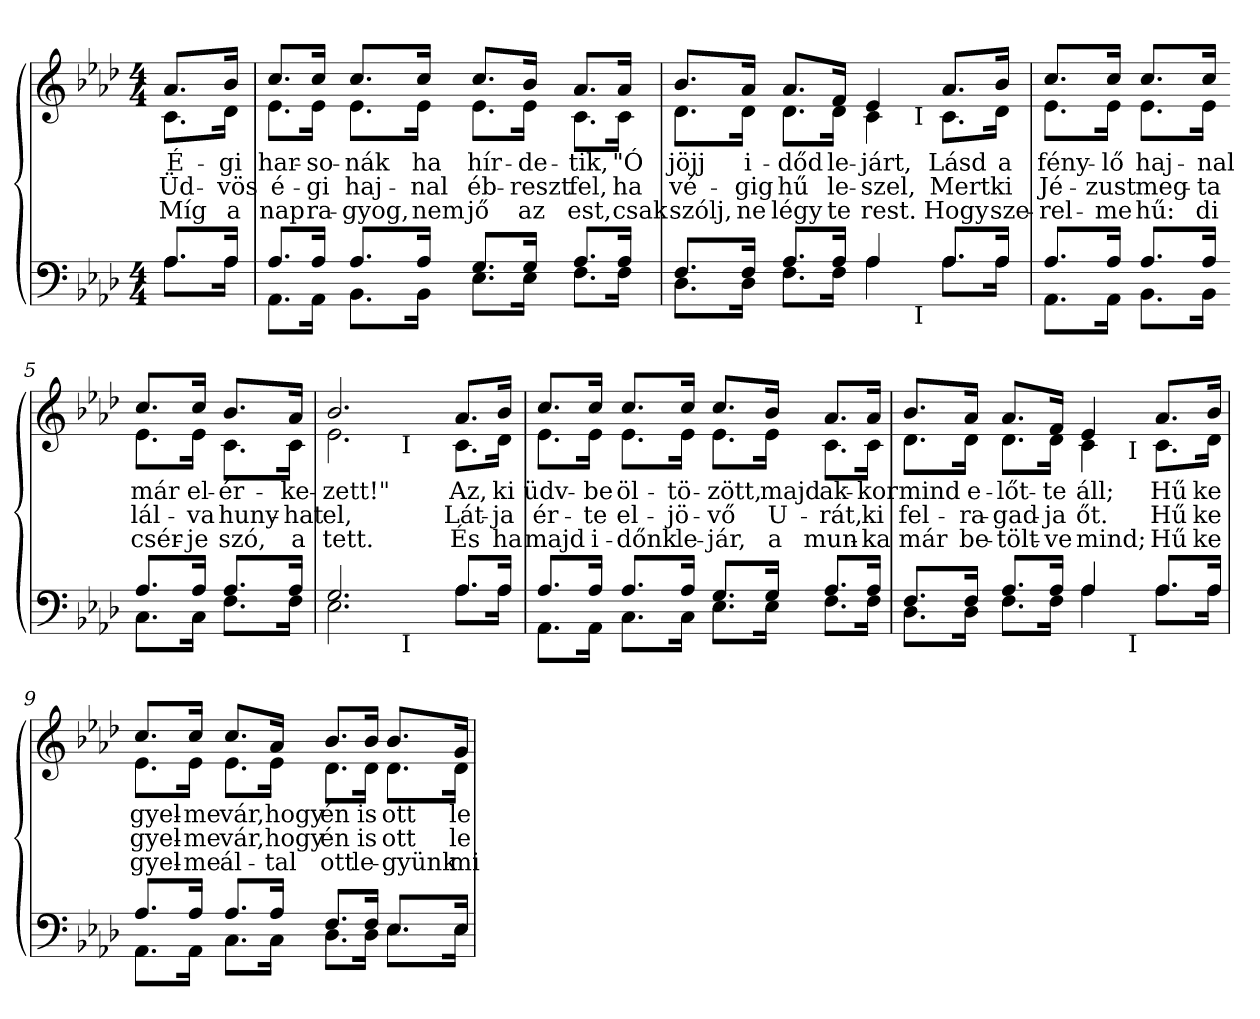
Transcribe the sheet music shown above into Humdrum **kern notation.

**kern	**kern	**text	**text	**text
*part2	*part1	*part1	*part1	*part1
*staff2	*staff1	*staff1	*staff1	*staff1
*clefF4	*clefG2	*	*	*
*k[b-e-a-d-]	*k[b-e-a-d-]	*	*	*
*f:	*f:	*	*	*
*M4/4	*M4/4	*	*	*
=1	=1	=1	=1	=1
*^	*	*	*	*
!	!	!LO:TX:a:B:t=Allegretto	!	!	!
!	!	!	!LO:LY:b	!LO:LY:b	!LO:LY:b
*	*	*^	*	*	*
8.A-/L	8.A-\L	8.a-/L	8.c\L	É-	Üd-	Míg
!	!	!	!	!LO:LY:b	!LO:LY:b	!LO:LY:b
16A-/Jk	16A-\Jk	16b-/Jk	16d-\Jk	-gi	-vös	a
=2	=2	=2	=2	=2	=2	=2
!	!	!	!	!LO:LY:b	!LO:LY:b	!LO:LY:b
8.A-/L	8.AA-\L	8.cc/L	8.e-\L	har-	é-	nap
!	!	!	!	!LO:LY:b	!LO:LY:b	!LO:LY:b
16A-/Jk	16AA-\Jk	16cc/Jk	16e-\Jk	-so-	-gi	ra-
!	!	!	!	!LO:LY:b	!LO:LY:b	!LO:LY:b
8.A-/L	8.BB-\L	8.cc/L	8.e-\L	-nák	haj-	-gyog,
!	!	!	!	!LO:LY:b	!LO:LY:b	!LO:LY:b
16A-/Jk	16BB-\Jk	16cc/Jk	16e-\Jk	ha	-nal	nem
!	!	!	!	!LO:LY:b	!LO:LY:b	!LO:LY:b
8.G/L	8.E-\L	8.cc/L	8.e-\L	hír-	éb-	jő
!	!	!	!	!LO:LY:b	!LO:LY:b	!LO:LY:b
16G/Jk	16E-\Jk	16b-/Jk	16e-\Jk	-de-	-reszt	az
!	!	!	!	!LO:LY:b	!LO:LY:b	!LO:LY:b
8.A-/L	8.F\L	8.a-/L	8.c\L	-tik,	fel,	est,
!	!	!	!	!LO:LY:b	!LO:LY:b	!LO:LY:b
16A-/Jk	16F\Jk	16a-/Jk	16c\Jk	"Ó	ha	csak
*	*	*v	*v	*	*	*
=3	=3	=3	=3	=3	=3
*	*	*^	*	*	*
!	!	!	!	!LO:LY:b	!LO:LY:b	!LO:LY:b
*	*^	*	*^	*	*	*
8.F/L	8.D-\L	2ryy	8.b-/L	8.d-\L	2ryy	jöjj	vé-	szólj,
!	!	!	!	!	!	!LO:LY:b	!LO:LY:b	!LO:LY:b
16F/Jk	16D-\Jk	.	16a-/Jk	16d-\Jk	.	i-	-gig	ne
!	!	!	!	!	!	!LO:LY:b	!LO:LY:b	!LO:LY:b
8.A-/L	8.F\L	.	8.a-/L	8.d-\L	.	-dőd	hű	légy
!	!	!	!	!	!	!LO:LY:b	!LO:LY:b	!LO:LY:b
16A-/Jk	16F\Jk	.	16f/Jk	16d-\Jk	.	le-	le-	te
!	!	!	!	!	!	!LO:LY:b	!LO:LY:b	!LO:LY:b
4A-/	4A-\	8ryy	4e-/	4c\	8ryy	-járt,	-szel,	rest.
.	.	32ryy	.	.	32ryy	.	.	.
!	!	!	!	!	!LO:TX:b:t=I	!	!	!
!	!	!LO:TX:b:t=I	!	!	!	!	!	!
.	.	4ryy	.	.	4ryy	.	.	.
!	!	!	!	!	!	!LO:LY:b	!LO:LY:b	!LO:LY:b
8.A-/L	8.A-\L	.	8.a-/L	8.c\L	.	Lásd	Mert	Hogy
.	.	16.ryy	.	.	16.ryy	.	.	.
!	!	!	!	!	!	!LO:LY:b	!LO:LY:b	!LO:LY:b
16A-/Jk	16A-\Jk	.	16b-/Jk	16d-\Jk	.	a	ki	sze-
*	*v	*v	*	*	*	*	*	*
*	*	*v	*v	*v	*	*	*
=4	=4	=4	=4	=4	=4
*	*^	*^	*	*	*
*	*	*	*	*^	*	*	*
!	!	!	!	!	!	!LO:LY:b	!LO:LY:b	!LO:LY:b
*	*v	*v	*	*	*	*	*	*
*	*	*	*v	*v	*	*	*
8.A-/L	8.AA-\L	8.cc/L	8.e-\L	fény-	Jé-	-rel-
!	!	!	!	!LO:LY:b	!LO:LY:b	!LO:LY:b
16A-/Jk	16AA-\Jk	16cc/Jk	16e-\Jk	-lő	-zust	-me
!	!	!	!	!LO:LY:b	!LO:LY:b	!LO:LY:b
8.A-/L	8.BB-\L	8.cc/L	8.e-\L	haj-	meg-	hű:
!	!	!	!	!LO:LY:b	!LO:LY:b	!LO:LY:b
16A-/Jk	16BB-\Jk	16cc/Jk	16e-\Jk	-nal	-ta­	di­
!!LO:LB:g=z	!!
=5-	=5-	=5-	=5-	=5-	=5-	=5-
!	!	!	!	!LO:LY:b	!LO:LY:b	!LO:LY:b
8.A-/L	8.C\L	8.cc/L	8.e-\L	már	lál-	csér-
!	!	!	!	!LO:LY:b	!LO:LY:b	!LO:LY:b
16A-/Jk	16C\Jk	16cc/Jk	16e-\Jk	el-	-va	-je
!	!	!	!	!LO:LY:b	!LO:LY:b	!LO:LY:b
8.A-/L	8.F\L	8.b-/L	8.c\L	-ér-	huny-	szó,
!	!	!	!	!LO:LY:b	!LO:LY:b	!LO:LY:b
16A-/Jk	16F\Jk	16a-/Jk	16c\Jk	-ke-	-hat	a
*	*	*v	*v	*	*	*
=6	=6	=6	=6	=6	=6
*	*	*^	*	*	*
!	!	!	!	!LO:LY:b	!LO:LY:b	!LO:LY:b
*	*^	*	*^	*	*	*
2.G/	2.E-\	4...ryy	2.b-/	2.e-\	4...ryy	-zett!"	el,	tett.
!	!	!	!	!	!LO:TX:b:t=I	!	!	!
!	!	!LO:TX:b:t=I	!	!	!	!	!	!
.	.	2ryy	.	.	2ryy	.	.	.
!	!	!	!	!	!	!LO:LY:b	!LO:LY:b	!LO:LY:b
8.A-/L	8.A-\L	.	8.a-/L	8.c\L	.	Az,	Lát-	És
!	!	!	!	!	!	!LO:LY:b	!LO:LY:b	!LO:LY:b
16A-/Jk	16A-\Jk	.	16b-/Jk	16d-\Jk	.	ki	-ja	ha
.	.	32ryy	.	.	32ryy	.	.	.
*	*v	*v	*	*	*	*	*	*
*	*	*v	*v	*v	*	*	*
=7	=7	=7	=7	=7	=7
*	*^	*^	*	*	*
*	*	*	*	*^	*	*	*
!	!	!	!	!	!	!LO:LY:b	!LO:LY:b	!LO:LY:b
*	*v	*v	*	*	*	*	*	*
*	*	*	*v	*v	*	*	*
8.A-/L	8.AA-\L	8.cc/L	8.e-\L	üdv-	ér-	majd
!	!	!	!	!LO:LY:b	!LO:LY:b	!LO:LY:b
16A-/Jk	16AA-\Jk	16cc/Jk	16e-\Jk	-be	-te	i-
!	!	!	!	!LO:LY:b	!LO:LY:b	!LO:LY:b
8.A-/L	8.C\L	8.cc/L	8.e-\L	öl-	el-	-dőnk
!	!	!	!	!LO:LY:b	!LO:LY:b	!LO:LY:b
16A-/Jk	16C\Jk	16cc/Jk	16e-\Jk	-tö-	-jö-	le-
!	!	!	!	!LO:LY:b	!LO:LY:b	!LO:LY:b
8.G/L	8.E-\L	8.cc/L	8.e-\L	-zött,	-vő	-jár,
!	!	!	!	!LO:LY:b	!LO:LY:b	!LO:LY:b
16G/Jk	16E-\Jk	16b-/Jk	16e-\Jk	majd	U-	a
!	!	!	!	!LO:LY:b	!LO:LY:b	!LO:LY:b
8.A-/L	8.F\L	8.a-/L	8.c\L	ak-	-rát,	mun-
!	!	!	!	!LO:LY:b	!LO:LY:b	!LO:LY:b
16A-/Jk	16F\Jk	16a-/Jk	16c\Jk	-kor	ki	-ka
*	*	*v	*v	*	*	*
=8	=8	=8	=8	=8	=8
*	*	*^	*	*	*
!	!	!	!	!LO:LY:b	!LO:LY:b	!LO:LY:b
*	*^	*	*^	*	*	*
8.F/L	8.D-\L	2ryy	8.b-/L	8.d-\L	2ryy	mind	fel-	már
!	!	!	!	!	!	!LO:LY:b	!LO:LY:b	!LO:LY:b
16F/Jk	16D-\Jk	.	16a-/Jk	16d-\Jk	.	e-	-ra-	be-
!	!	!	!	!	!	!LO:LY:b	!LO:LY:b	!LO:LY:b
8.A-/L	8.F\L	.	8.a-/L	8.d-\L	.	-lőt-	-gad-	-tölt-
!	!	!	!	!	!	!LO:LY:b	!LO:LY:b	!LO:LY:b
16A-/Jk	16F\Jk	.	16f/Jk	16d-\Jk	.	-te	-ja	-ve
!	!	!	!	!	!	!LO:LY:b	!LO:LY:b	!LO:LY:b
4A-/	4A-\	8ryy	4e-/	4c\	8ryy	áll;	őt.	mind;
.	.	32ryy	.	.	32ryy	.	.	.
!	!	!	!	!	!LO:TX:b:t=I	!	!	!
!	!	!LO:TX:b:t=I	!	!	!	!	!	!
.	.	4ryy	.	.	4ryy	.	.	.
!	!	!	!	!	!	!LO:LY:b	!LO:LY:b	!LO:LY:b
8.A-/L	8.A-\L	.	8.a-/L	8.c\L	.	Hű	Hű	Hű
.	.	16.ryy	.	.	16.ryy	.	.	.
!	!	!	!	!	!	!LO:LY:b	!LO:LY:b	!LO:LY:b
16A-/Jk	16A-\Jk	.	16b-/Jk	16d-\Jk	.	ke­	ke­	ke­
*	*v	*v	*	*	*	*	*	*
*	*	*v	*v	*v	*	*	*
!!LO:LB:g=z
=9	=9	=9	=9	=9	=9
*	*^	*^	*	*	*
*	*	*	*	*^	*	*	*
!	!	!	!	!	!	!LO:LY:b	!LO:LY:b	!LO:LY:b
*	*v	*v	*	*	*	*	*	*
*	*	*	*v	*v	*	*	*
8.A-/L	8.AA-\L	8.cc/L	8.e-\L	gyel-	gyel-	gyel-
!	!	!	!	!LO:LY:b	!LO:LY:b	!LO:LY:b
16A-/Jk	16AA-\Jk	16cc/Jk	16e-\Jk	-me	-me	-me
!	!	!	!	!LO:LY:b	!LO:LY:b	!LO:LY:b
8.A-/L	8.C\L	8.cc/L	8.e-\L	vár,	vár,	ál-
!	!	!	!	!LO:LY:b	!LO:LY:b	!LO:LY:b
16A-/Jk	16C\Jk	16a-/Jk	16e-\Jk	hogy	hogy	-tal
!	!	!	!	!LO:LY:b	!LO:LY:b	!LO:LY:b
8.F/L	8.D-\L	8.b-/L	8.d-\L	én	én	ott
!	!	!	!	!LO:LY:b	!LO:LY:b	!LO:LY:b
16F/Jk	16D-\Jk	16b-/Jk	16d-\Jk	is	is	le-
!	!	!	!	!LO:LY:b	!LO:LY:b	!LO:LY:b
8.E-/L	8.E-\L	8.b-/L	8.d-\L	ott	ott	-gyünk
!	!	!	!	!LO:LY:b	!LO:LY:b	!LO:LY:b
16E-/Jk	16E-\Jk	16g/Jk	16d-\Jk	le-	le-	mi
*v	*v	*	*	*	*	*
*	*v	*v	*	*	*
=	=	=	=	=
*-	*-	*-	*-	*-
